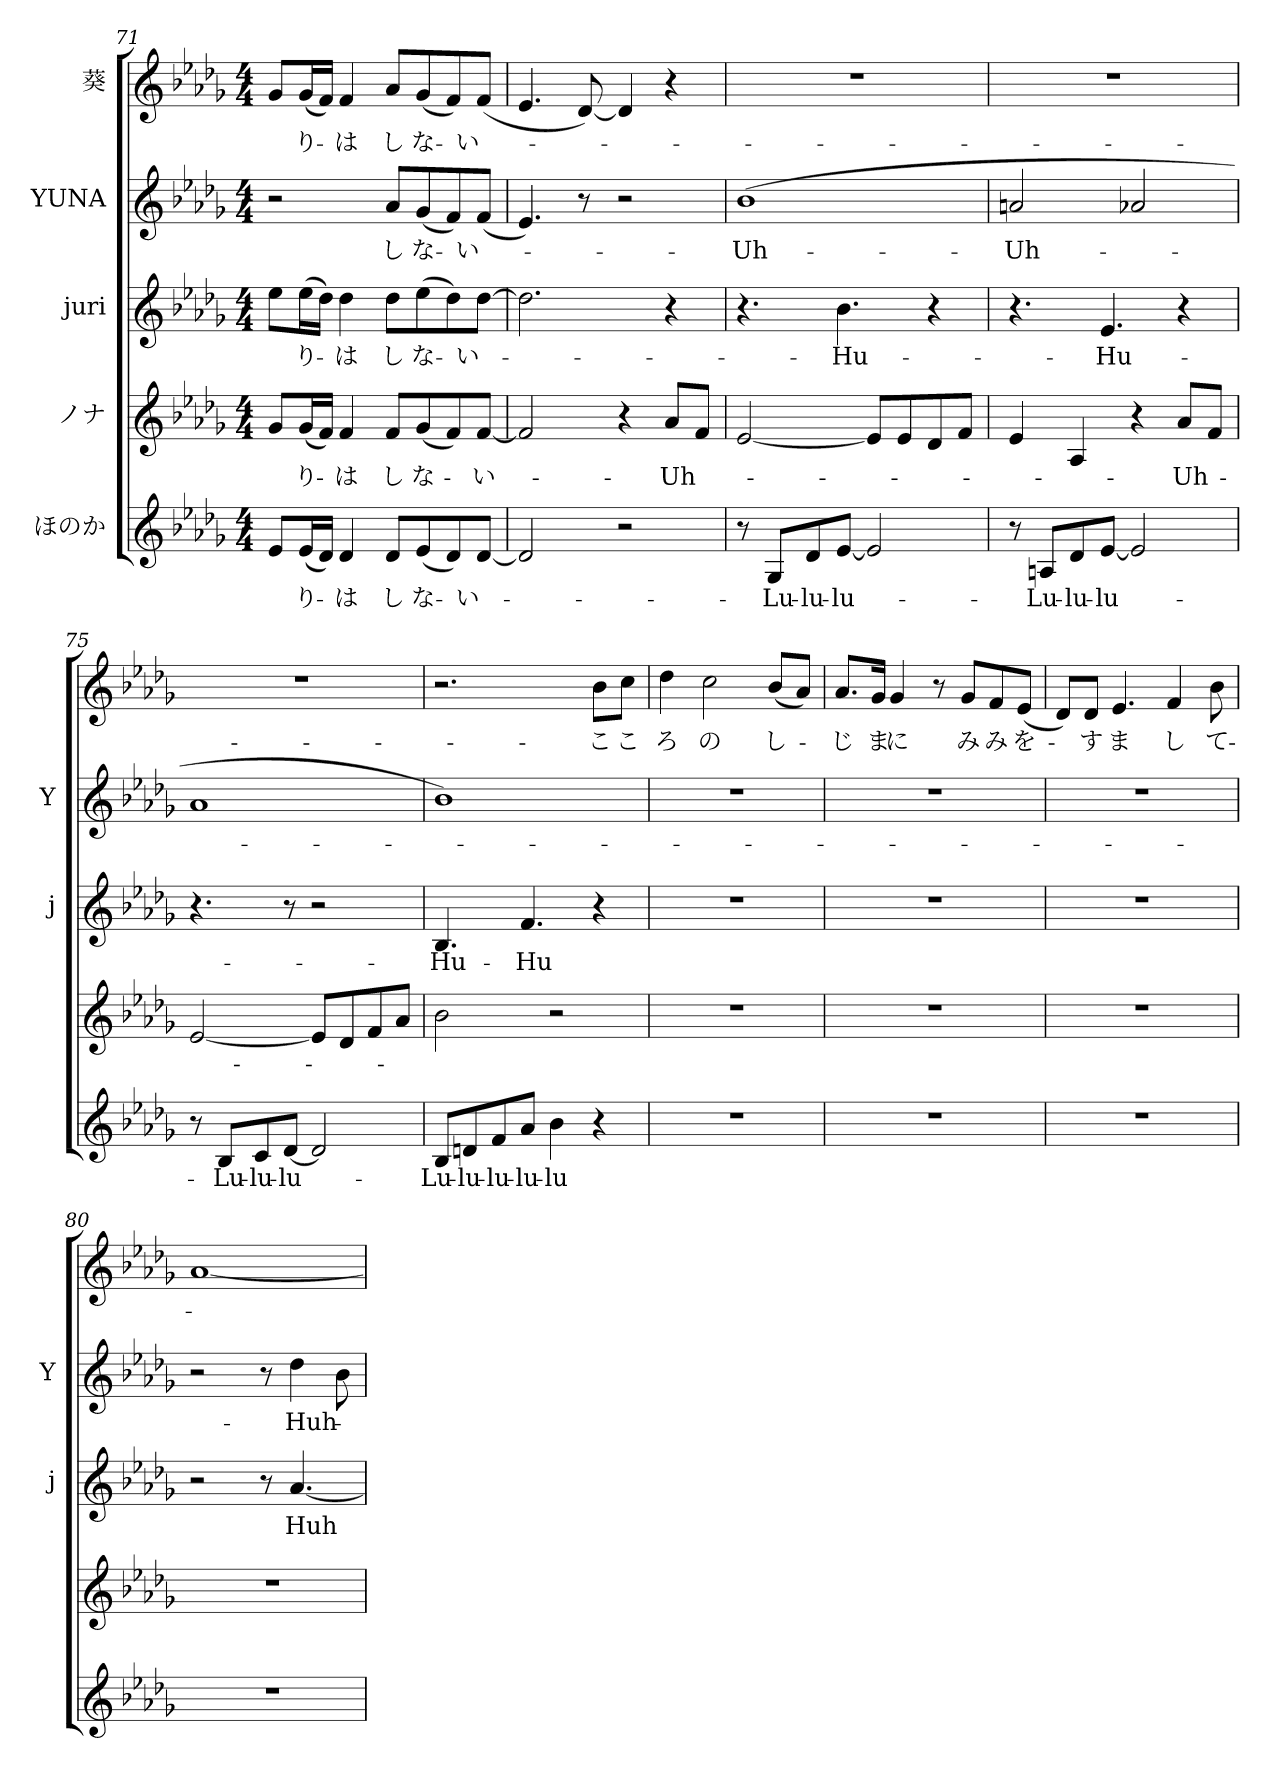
**kern	**text	**kern	**text	**kern	**text	**kern	**text	**kern	**text
*part5	*part5	*part4	*part4	*part3	*part3	*part2	*part2	*part1	*part1
*staff5	*staff5	*staff4	*staff4	*staff3	*staff3	*staff2	*staff2	*staff1	*staff1
*I"ほのか	*	*I"ノナ	*	*I"juri	*	*I"YUNA	*	*I"葵	*
*	*	*	*	*I'j	*	*I'Y	*	*	*
*clefG2	*	*clefG2	*	*clefG2	*	*clefG2	*	*clefG2	*
*k[b-e-a-d-g-]	*	*k[b-e-a-d-g-]	*	*k[b-e-a-d-g-]	*	*k[b-e-a-d-g-]	*	*k[b-e-a-d-g-]	*
*M4/4	*	*M4/4	*	*M4/4	*	*M4/4	*	*M4/4	*
=71	=71	=71	=71	=71	=71	=71	=71	=71	=71
8e-/L	.	8g-/L	.	8ee-\L	.	2r	.	8g-/L	.
!	!LO:LY:b	!	!LO:LY:b	!	!LO:LY:b	!	!	!	!LO:LY:b
(<16e-/L	-り-	(<16g-/L	-り-	(>16ee-\L	-り-	.	.	(<16g-/L	-り-
16d-/JJ)	.	16f/JJ)	.	16dd-\JJ)	.	.	.	16f/JJ)	.
!	!LO:LY:b	!	!LO:LY:b	!	!LO:LY:b	!	!	!	!LO:LY:b
4d-/	-は	4f/	-は	4dd-\	-は	.	.	4f/	-は
!	!LO:LY:b	!	!LO:LY:b	!	!LO:LY:b	!	!LO:LY:b	!	!LO:LY:b
8d-/L	し	8f/L	し	8dd-\L	し	8a-/L	し	8a-/L	し
!	!LO:LY:b	!	!LO:LY:b	!	!LO:LY:b	!	!LO:LY:b	!	!LO:LY:b
(<8e-/	な-	(<8g-/	な-	(>8ee-\	な-	(<8g-/	な-	(<8g-/	な-
8d-/)	.	8f/)	.	8dd-\)	.	8f/)	.	8f/)	.
!	!LO:LY:b	!	!LO:LY:b	!	!LO:LY:b	!	!LO:LY:b	!	!LO:LY:b
[8d-/J	-い-	[8f/J	-い-	[8dd-\J	-い-	(<8f/J	-い-	(<8f/J	-い-
=72	=72	=72	=72	=72	=72	=72	=72	=72	=72
2d-/]	.	2f/]	.	2.dd-\]	.	4.e-/)	.	4.e-/	.
.	.	.	.	.	.	8r	.	[8d-/)	.
2r	.	4r	.	.	.	2r	.	4d-/]	.
!	!	!	!LO:LY:b	!	!	!	!	!	!
.	.	8a-/L	-Uh-	4r	.	.	.	4r	.
.	.	8f/J	.	.	.	.	.	.	.
!!LO:PB:g=z
=73	=73	=73	=73	=73	=73	=73	=73	=73	=73
!	!	!	!	!	!	!	!LO:LY:b	!	!
8r	.	[2e-/	.	4.r	.	(>1b-	-Uh-	1r	.
!	!LO:LY:b	!	!	!	!	!	!	!	!
8G-/L	-Lu-	.	.	.	.	.	.	.	.
!	!LO:LY:b	!	!	!	!	!	!	!	!
8d-/	-lu-	.	.	.	.	.	.	.	.
!	!LO:LY:b	!	!	!	!LO:LY:b	!	!	!	!
[8e-/J	-lu-	.	.	4.b-\	-Hu-	.	.	.	.
2e-/]	.	8e-/L]	.	.	.	.	.	.	.
.	.	8e-/	.	.	.	.	.	.	.
.	.	8d-/	.	4r	.	.	.	.	.
.	.	8f/J	.	.	.	.	.	.	.
=74	=74	=74	=74	=74	=74	=74	=74	=74	=74
!	!	!	!	!	!	!	!LO:LY:b	!	!
8r	.	4e-/	.	4.r	.	2an/	-Uh-	1r	.
!	!LO:LY:b	!	!	!	!	!	!	!	!
8An/L	-Lu-	.	.	.	.	.	.	.	.
!	!LO:LY:b	!	!	!	!	!	!	!	!
8d-/	-lu-	4A-/	.	.	.	.	.	.	.
!	!LO:LY:b	!	!	!	!LO:LY:b	!	!	!	!
[8e-/J	-lu-	.	.	4.e-/	-Hu-	.	.	.	.
2e-/]	.	4r	.	.	.	2a-X/	.	.	.
!	!	!	!LO:LY:b	!	!	!	!	!	!
.	.	8a-/L	-Uh-	4r	.	.	.	.	.
.	.	8f/J	.	.	.	.	.	.	.
=75	=75	=75	=75	=75	=75	=75	=75	=75	=75
8r	.	[2e-/	.	4.r	.	1a-	.	1r	.
!	!LO:LY:b	!	!	!	!	!	!	!	!
8B-/L	-Lu-	.	.	.	.	.	.	.	.
!	!LO:LY:b	!	!	!	!	!	!	!	!
8c/	-lu-	.	.	.	.	.	.	.	.
!	!LO:LY:b	!	!	!	!	!	!	!	!
[8d-/J	-lu-	.	.	8r	.	.	.	.	.
2d-/]	.	8e-/L]	.	2r	.	.	.	.	.
.	.	8d-/	.	.	.	.	.	.	.
.	.	8f/	.	.	.	.	.	.	.
.	.	8a-/J	.	.	.	.	.	.	.
=76	=76	=76	=76	=76	=76	=76	=76	=76	=76
!	!LO:LY:b	!	!	!	!LO:LY:b	!	!	!	!
8B-/L	-Lu-	2b-\	.	4.B-/	-Hu-	1b-)	.	2.r	.
!	!LO:LY:b	!	!	!	!	!	!	!	!
8dn/	-lu-	.	.	.	.	.	.	.	.
!	!LO:LY:b	!	!	!	!	!	!	!	!
8f/	-lu-	.	.	.	.	.	.	.	.
!	!LO:LY:b	!	!	!	!LO:LY:b	!	!	!	!
8a-/J	-lu-	.	.	4.f/	-Hu	.	.	.	.
!	!LO:LY:b	!	!	!	!	!	!	!	!
4b-\	-lu-	2r	.	.	.	.	.	.	.
!	!	!	!	!	!	!	!	!	!LO:LY:b
4r	.	.	.	4r	.	.	.	8b-\L	-こ
!	!	!	!	!	!	!	!	!	!LO:LY:b
.	.	.	.	.	.	.	.	8cc\J	こ
=77	=77	=77	=77	=77	=77	=77	=77	=77	=77
!	!	!	!	!	!	!	!	!	!LO:LY:b
1r	.	1r	.	1r	.	1r	.	4dd-\	ろ
!	!	!	!	!	!	!	!	!	!LO:LY:b
.	.	.	.	.	.	.	.	2cc\	の
!	!	!	!	!	!	!	!	!	!LO:LY:b
.	.	.	.	.	.	.	.	(<8b-/L	し-
.	.	.	.	.	.	.	.	8a-/J)	.
!!LO:LB:g=z
=78	=78	=78	=78	=78	=78	=78	=78	=78	=78
!	!	!	!	!	!	!	!	!	!LO:LY:b
1r	.	1r	.	1r	.	1r	.	8.a-/L	-じ
!	!	!	!	!	!	!	!	!	!LO:LY:b
.	.	.	.	.	.	.	.	16g-/Jk	ま
!	!	!	!	!	!	!	!	!	!LO:LY:b
.	.	.	.	.	.	.	.	4g-/	に
.	.	.	.	.	.	.	.	8r	.
!	!	!	!	!	!	!	!	!	!LO:LY:b
.	.	.	.	.	.	.	.	8g-/L	み
!	!	!	!	!	!	!	!	!	!LO:LY:b
.	.	.	.	.	.	.	.	8f/	み
!	!	!	!	!	!	!	!	!	!LO:LY:b
.	.	.	.	.	.	.	.	(<8e-/J	を-
=79	=79	=79	=79	=79	=79	=79	=79	=79	=79
1r	.	1r	.	1r	.	1r	.	8d-/L)	.
!	!	!	!	!	!	!	!	!	!LO:LY:b
.	.	.	.	.	.	.	.	8d-/J	-す
!	!	!	!	!	!	!	!	!	!LO:LY:b
.	.	.	.	.	.	.	.	4.e-/	ま
!	!	!	!	!	!	!	!	!	!LO:LY:b
.	.	.	.	.	.	.	.	4f/	し
!	!	!	!	!	!	!	!	!	!LO:LY:b
.	.	.	.	.	.	.	.	8b-\	て-
=80	=80	=80	=80	=80	=80	=80	=80	=80	=80
1r	.	1r	.	2r	.	2r	.	[1a-	.
.	.	.	.	8r	.	8r	.	.	.
!	!	!	!	!	!LO:LY:b	!	!LO:LY:b	!	!
.	.	.	.	[4.a-/	Huh-	4dd-\	-Huh-	.	.
.	.	.	.	.	.	8b-\	.	.	.
=	=	=	=	=	=	=	=	=	=
*-	*-	*-	*-	*-	*-	*-	*-	*-	*-
